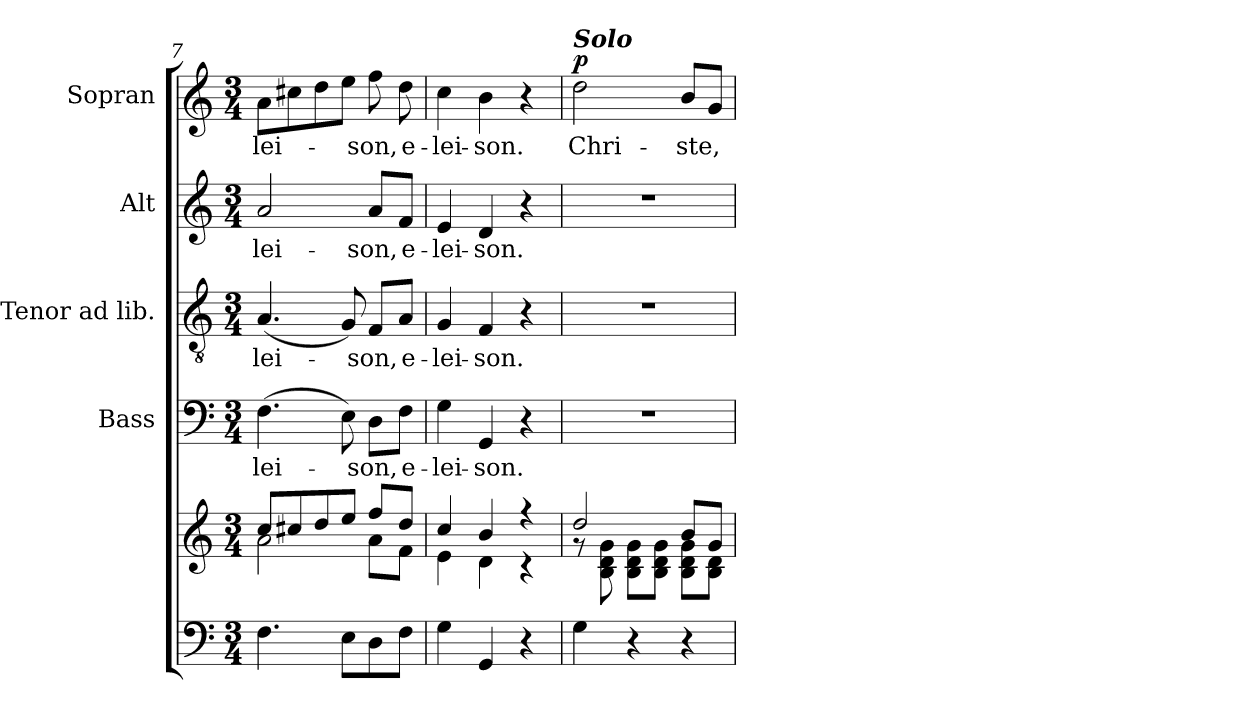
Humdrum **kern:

**kern	**kern	**kern	**text	**kern	**text	**kern	**text	**kern	**text	**dynam
*part5	*part5	*part4	*part4	*part3	*part3	*part2	*part2	*part1	*part1	*part1
*staff6	*staff5	*staff4	*staff4	*staff3	*staff3	*staff2	*staff2	*staff1	*staff1	*staff1
*	*	*I"Bass	*	*I"Tenor ad lib.	*	*I"Alt	*	*I"Sopran	*	*
*	*	*I'B.	*	*I'T.	*	*I'A.	*	*I'S.	*	*
*clefF4	*clefG2	*clefF4	*	*clefGv2	*	*clefG2	*	*clefG2	*	*
*k[]	*k[]	*k[]	*	*k[]	*	*k[]	*	*k[]	*	*
*C:	*C:	*C:	*	*C:	*	*C:	*	*C:	*	*
*M3/4	*M3/4	*M3/4	*	*M3/4	*	*M3/4	*	*M3/4	*	*
=7	=7	=7	=7	=7	=7	=7	=7	=7	=7	=7
*	*^	*	*	*	*	*	*	*	*	*
!	!	!	!	!LO:LY:b	!	!LO:LY:b	!	!LO:LY:b	!	!LO:LY:b	!
4.F\	8cc/L	2a\	(>4.F\	-lei-	(<4.A/	-lei-	2a/	-lei-	8a\L	-lei-	.
.	8cc#X/	.	.	.	.	.	.	.	8cc#X\	.	.
.	8dd/	.	.	.	.	.	.	.	8dd\	.	.
8E\L	8ee/J	.	8E\)	.	8G/)	.	.	.	8ee\J	.	.
!	!	!	!	!LO:LY:b	!	!LO:LY:b	!	!LO:LY:b	!	!LO:LY:b	!
8D\	8ff/L	8a\L	8D\L	-son,	8F/L	-son,	8a/L	-son,	8ff\	-son,	.
!	!	!	!	!LO:LY:b	!	!LO:LY:b	!	!LO:LY:b	!	!LO:LY:b	!
8F\J	8dd/J	8f\J	8F\J	e-	8A/J	e-	8f/J	e-	8dd\	e-	.
=8	=8	=8	=8	=8	=8	=8	=8	=8	=8	=8	=8
!	!	!	!	!LO:LY:b	!	!LO:LY:b	!	!LO:LY:b	!	!LO:LY:b	!
4G\	4cc/	4e\	4G\	-lei-	4G/	-lei-	4e/	-lei-	4cc\	-lei-	.
!	!	!	!	!LO:LY:b	!	!LO:LY:b	!	!LO:LY:b	!	!LO:LY:b	!
4GG/	4b/	4d\	4GG/	-son.	4F/	-son.	4d/	-son.	4b\	-son.	.
4r	4r	4r	4r	.	4r	.	4r	.	4r	.	.
=9	=9	=9	=9	=9	=9	=9	=9	=9	=9	=9	=9
!	!	!	!	!	!	!	!	!	!LO:TX:a:Bi:t=Solo	!	!
!	!	!	!	!	!	!	!	!	!	!LO:LY:b	!LO:DY:a
4G\	2dd/	8rg	2.r	.	2.r	.	2.r	.	2dd\	Chri-	p
.	.	8B\ 8d\ 8g\	.	.	.	.	.	.	.	.	.
4r	.	8B\ 8d\ 8g\L	.	.	.	.	.	.	.	.	.
.	.	8B\ 8d\ 8g\J	.	.	.	.	.	.	.	.	.
!	!	!	!	!	!	!	!	!	!	!LO:LY:b	!
4r	8b/L	8B\ 8d\ 8g\L	.	.	.	.	.	.	8b/L	-ste,	.
.	8g/J	8B\ 8d\J	.	.	.	.	.	.	8g/J	.	.
*	*v	*v	*	*	*	*	*	*	*	*	*
=	=	=	=	=	=	=	=	=	=	=
*-	*-	*-	*-	*-	*-	*-	*-	*-	*-	*-
